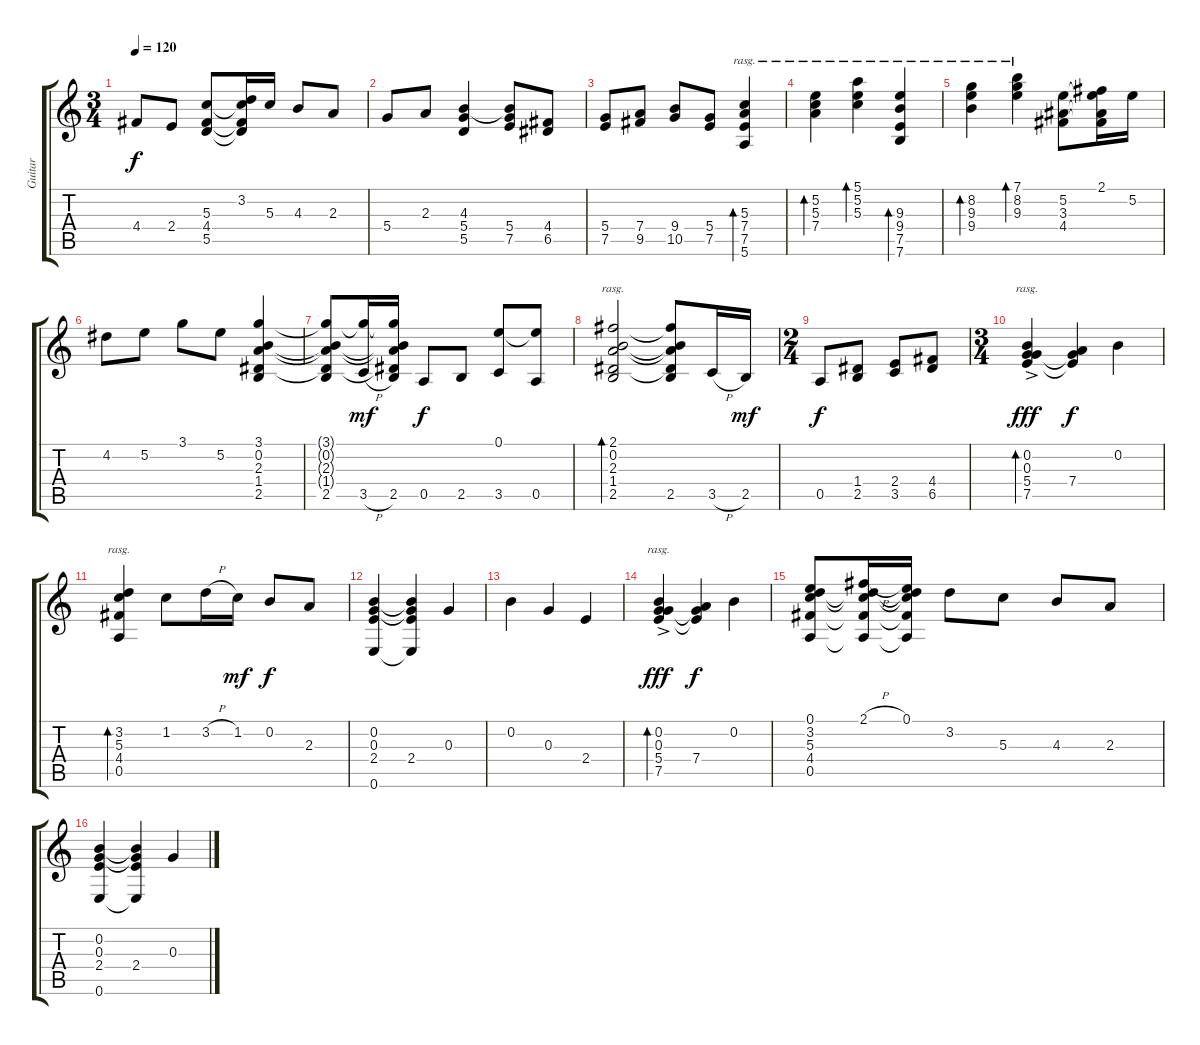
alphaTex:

\track ("Guitar" "Guitar") {instrument acousticguitarnylon}
\staff {score tabs}
\tuning (E4 B3 G3 D3 A2 E2) {hide}
\ts (3 4)
\tempo 120
\clef g2
\ks c
4.4.8{dy f} 2.4.8 (5.3 4.4 5.5).8 (3.2 5.3{t} 4.4{t} 5.5{t}).16 5.3.16 4.3.8 2.3.8 |
5.4.8 2.3.8 (4.3 5.4 5.5).4 (4.3{t} 5.4 7.5).8 (4.4 6.5).8 |
(5.4 7.5).8 (7.4 9.5).8 (9.4 10.5).8 (5.4 7.5).8 (5.3 7.4 7.5 5.6).4{bd 480 rasg ii} |
(5.2 5.3 7.4).4{bd 480 rasg ii} (5.1 5.2 5.3).4{bd 480 rasg ii} (9.3 9.4 7.5 7.6).4{bd 480 rasg ii} |
(8.2 9.3 9.4).4{bd 480 rasg ii} (7.1 8.2 9.3).4{bd 480 rasg ii} (5.2 3.3 4.4).8 (2.1 5.2{t} 3.3{t} 4.4{t}).16 5.2.16 |
4.2.8 5.2.8 3.1.8 5.2.8 (3.1 0.2 2.3 1.4 2.5).4 |
(3.1{t} 0.2{t} 2.3{t} 1.4{t} 2.5).8 (3.1{t} 3.5{h}).16{dy mf} (3.1{t} 0.2{t} 2.3{t} 1.4{t} 2.5).16 0.5.8{dy f} 2.5.8 (0.1 3.5).8 (0.1{t} 0.5).8 |
(2.1 0.2 2.3 1.4 2.5).2{bd 120 rasg ii} (2.1{t} 0.2{t} 2.3{t} 1.4{t} 2.5).8 3.5{h}.16 2.5.16{dy mf} |
\ts (2 4)
0.5.8{dy f} (1.4 2.5).8 (2.4 3.5).8 (4.4 6.5).8 |
\ts (3 4)
(0.2{ac} 0.3 5.4 7.5).4{bd 240 rasg ii dy fff} (0.3{t} 7.4 7.5{t}).4{dy f} 0.2.4 |
(3.2 5.3 4.4 0.5).4{bd 240 rasg ii} 1.2.8 3.2{h}.16 1.2.16{dy mf} 0.2.8{dy f} 2.3.8 |
(0.2 0.3 2.4 0.6).4 (0.2{t} 0.3{t} 2.4 0.6{t}).4 0.3.4 |
0.2.4 0.3.4 2.4.4 |
(0.2{ac} 0.3 5.4 7.5).4{bd 240 rasg ii dy fff} (0.3{t} 7.4 7.5{t}).4{dy f} 0.2.4 |
(0.1 3.2 5.3 4.4 0.5).8 (2.1{h} 3.2{t} 5.3{t} 4.4{t} 0.5{t}).16 (0.1 3.2{t} 5.3{t} 4.4{t} 0.5{t}).16 3.2.8 5.3.8 4.3.8 2.3.8 |
(0.2 0.3 2.4 0.6).4 (0.2{t} 0.3{t} 2.4 0.6{t}).4 0.3.4
